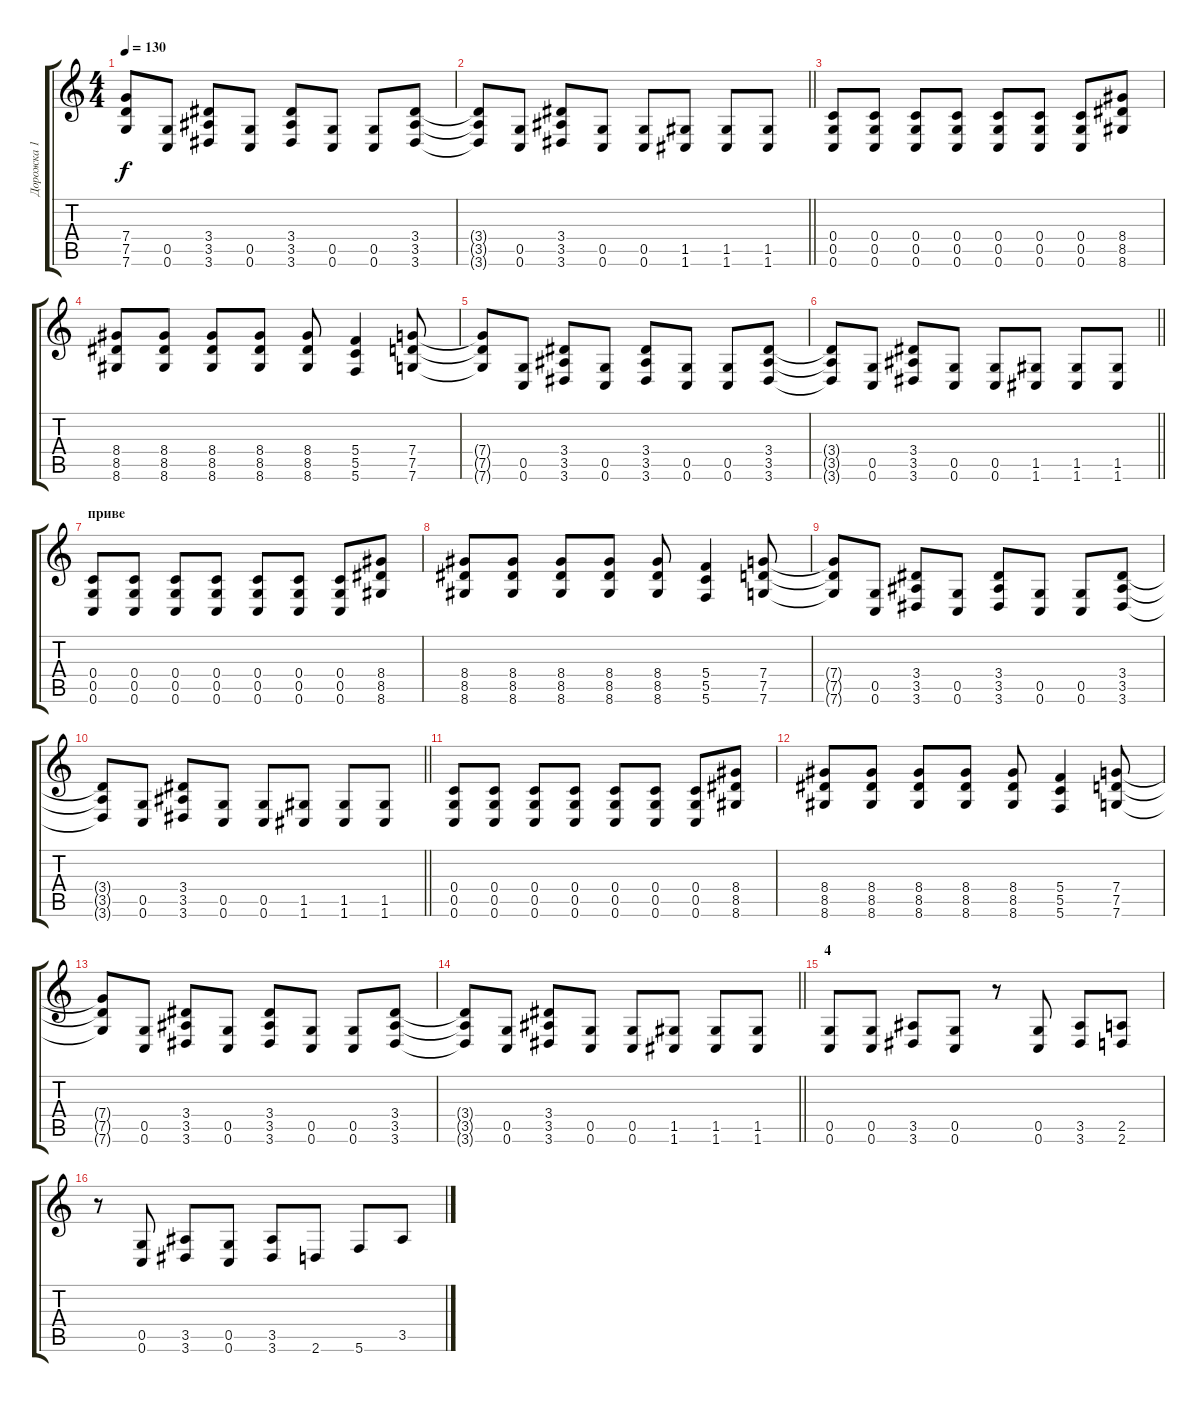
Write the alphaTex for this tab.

\track ("Дорожка 1" "Дорожка 1") {instrument acousticguitarsteel}
\staff {score tabs}
\tuning (D4 A3 F3 C3 G2 C2) {hide}
\ts (4 4)
\tempo 130
\clef g2
\ks c
(7.4{t} 7.5{t} 7.6{t}).8{dy f} (0.5 0.6).8 (3.4 3.5 3.6).8 (0.5 0.6).8 (3.4 3.5 3.6).8 (0.5 0.6).8 (0.5 0.6).8 (3.4 3.5 3.6).8 |
\barLineRight lightlight
(3.4{t} 3.5{t} 3.6{t}).8 (0.5 0.6).8 (3.4 3.5 3.6).8 (0.5 0.6).8 (0.5 0.6).8 (1.5 1.6).8 (1.5 1.6).8 (1.5 1.6).8 |
(0.4 0.5 0.6).8 (0.4 0.5 0.6).8 (0.4 0.5 0.6).8 (0.4 0.5 0.6).8 (0.4 0.5 0.6).8 (0.4 0.5 0.6).8 (0.4 0.5 0.6).8 (8.4 8.5 8.6).8 |
(8.4 8.5 8.6).8 (8.4 8.5 8.6).8 (8.4 8.5 8.6).8 (8.4 8.5 8.6).8 (8.4 8.5 8.6).8 (5.4 5.5 5.6).4 (7.4 7.5 7.6).8 |
(7.4{t} 7.5{t} 7.6{t}).8 (0.5 0.6).8 (3.4 3.5 3.6).8 (0.5 0.6).8 (3.4 3.5 3.6).8 (0.5 0.6).8 (0.5 0.6).8 (3.4 3.5 3.6).8 |
\barLineRight lightlight
(3.4{t} 3.5{t} 3.6{t}).8 (0.5 0.6).8 (3.4 3.5 3.6).8 (0.5 0.6).8 (0.5 0.6).8 (1.5 1.6).8 (1.5 1.6).8 (1.5 1.6).8 |
\section ("" "приве")
(0.4 0.5 0.6).8 (0.4 0.5 0.6).8 (0.4 0.5 0.6).8 (0.4 0.5 0.6).8 (0.4 0.5 0.6).8 (0.4 0.5 0.6).8 (0.4 0.5 0.6).8 (8.4 8.5 8.6).8 |
(8.4 8.5 8.6).8 (8.4 8.5 8.6).8 (8.4 8.5 8.6).8 (8.4 8.5 8.6).8 (8.4 8.5 8.6).8 (5.4 5.5 5.6).4 (7.4 7.5 7.6).8 |
(7.4{t} 7.5{t} 7.6{t}).8 (0.5 0.6).8 (3.4 3.5 3.6).8 (0.5 0.6).8 (3.4 3.5 3.6).8 (0.5 0.6).8 (0.5 0.6).8 (3.4 3.5 3.6).8 |
\barLineRight lightlight
(3.4{t} 3.5{t} 3.6{t}).8 (0.5 0.6).8 (3.4 3.5 3.6).8 (0.5 0.6).8 (0.5 0.6).8 (1.5 1.6).8 (1.5 1.6).8 (1.5 1.6).8 |
(0.4 0.5 0.6).8 (0.4 0.5 0.6).8 (0.4 0.5 0.6).8 (0.4 0.5 0.6).8 (0.4 0.5 0.6).8 (0.4 0.5 0.6).8 (0.4 0.5 0.6).8 (8.4 8.5 8.6).8 |
(8.4 8.5 8.6).8 (8.4 8.5 8.6).8 (8.4 8.5 8.6).8 (8.4 8.5 8.6).8 (8.4 8.5 8.6).8 (5.4 5.5 5.6).4 (7.4 7.5 7.6).8 |
(7.4{t} 7.5{t} 7.6{t}).8 (0.5 0.6).8 (3.4 3.5 3.6).8 (0.5 0.6).8 (3.4 3.5 3.6).8 (0.5 0.6).8 (0.5 0.6).8 (3.4 3.5 3.6).8 |
\barLineRight lightlight
(3.4{t} 3.5{t} 3.6{t}).8 (0.5 0.6).8 (3.4 3.5 3.6).8 (0.5 0.6).8 (0.5 0.6).8 (1.5 1.6).8 (1.5 1.6).8 (1.5 1.6).8 |
\section ("" "4")
(0.5 0.6).8 (0.5 0.6).8 (3.5 3.6).8 (0.5 0.6).8 r.8 (0.5 0.6).8 (3.5 3.6).8 (2.5 2.6).8 |
r.8 (0.5 0.6).8 (3.5 3.6).8 (0.5 0.6).8 (3.5 3.6).8 2.6.8 5.6.8 3.5.8
